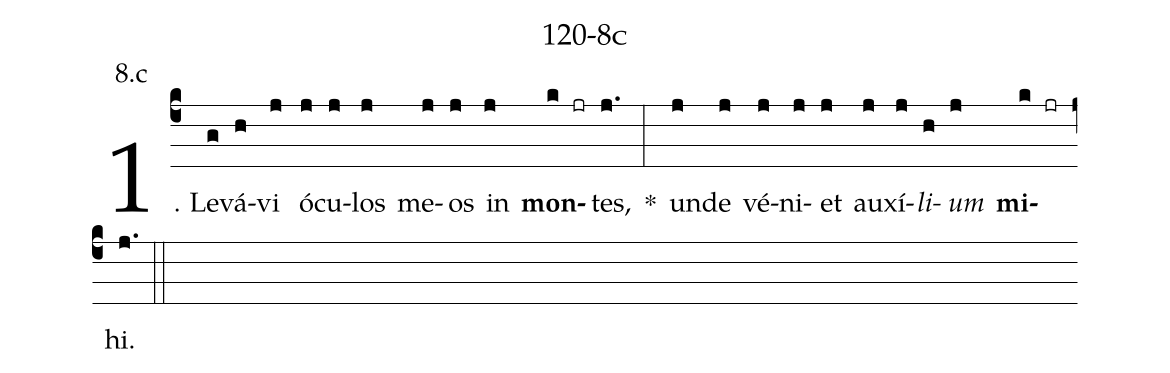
name: 120-8c;
annotation: 8.c;
%%
(c4)1. Le(g)vá(h)vi(j) ó(j)cu(j)los(j) me(j)os(j) in(j) <b>mon</b>(k jr)tes,(j.) *(:) un(j)de(j) vé(j)ni(j)et(j) au(j)xí(j)<i>li</i>(h)<i>um</i>(j) <b>mi</b>(k jr)hi.(j.) (::)
